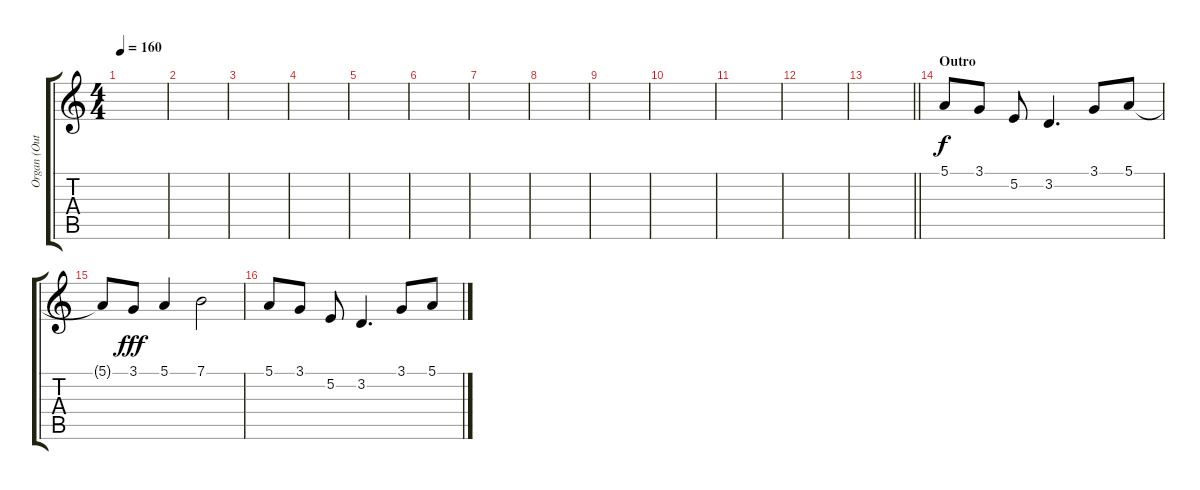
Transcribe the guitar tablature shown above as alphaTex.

\track ("Organ (Outro)" "Organ (Out") {instrument drawbarorgan}
\staff {score tabs}
\tuning (E4 B3 G3 D3 A2 E2) {hide}
\ts (4 4)
\tempo 160
\clef g2
\ks c
|
|
|
|
|
|
|
|
|
|
|
|
\barLineRight lightlight
|
\section ("" "Outro")
5.1.8 3.1.8 5.2.8 3.2.4{d} 3.1.8 5.1.8 |
5.1{t}.8{dy f} 3.1.8{dy fff} 5.1.4 7.1.2 |
5.1.8 3.1.8 5.2.8 3.2.4{d} 3.1.8 5.1.8
